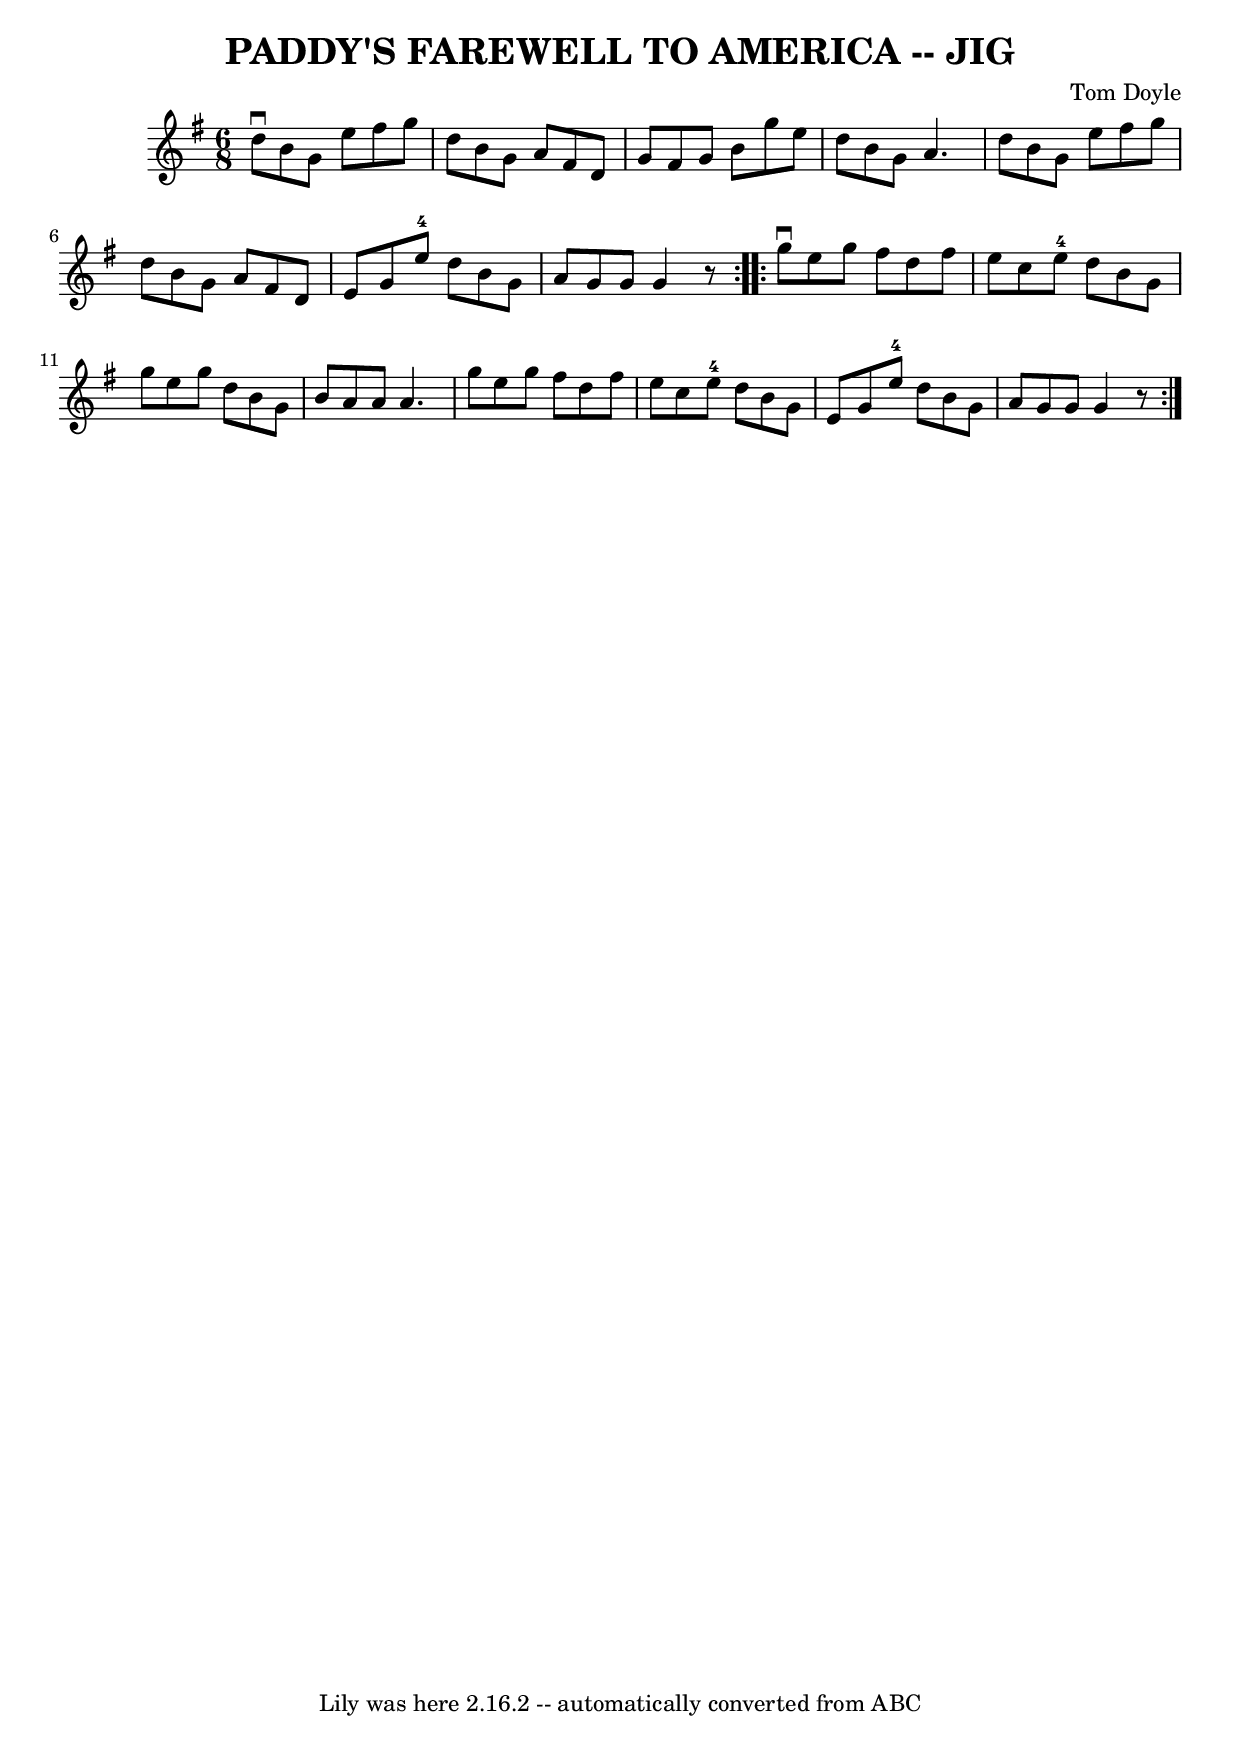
\version "2.16.2"
\include "Mammoth.ily"
\header {
  %% book = "Ryan's Mammoth Collection of Fiddle Tunes"
  composer = "Tom Doyle"
  crossRefNumber = "1"
  footnotes = ""
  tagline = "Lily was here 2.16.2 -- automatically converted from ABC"
  title = "PADDY'S FAREWELL TO AMERICA -- JIG"

}
voicedefault =  {



  \repeat volta 2 {

    \time 6/8 
    \key g \major
    d''8^\downbow b'8 g'8 e''8 fis''8 g''8  |
    d''8 b'8 g'8 a'8 fis'8 d'8    |
    g'8    
    fis'8 g'8 b'8 g''8 e''8    |
    d''8 b'8 g'8 a'4.     | |
    d''8 b'8 g'8 e''8 fis''8 g''8     |
    d''8 b'8 g'8 a'8 fis'8 d'8    |
    e'8 g'8   
    e''8-4 d''8 b'8 g'8    |
    a'8 g'8 g'8 g'4    r8   

  }     
  \repeat volta 2 {
    g''8^\downbow e''8 g''8 fis''8 d''8    
    fis''8    |
    e''8 c''8 e''8-4 d''8 b'8 g'8    |
    
    g''8 e''8 g''8 d''8 b'8 g'8    |
    b'8 a'8 a'8    
    a'4.    | |
    g''8 e''8 g''8 fis''8 d''8    
    fis''8    |
    e''8 c''8 e''8-4 d''8 b'8 g'8    |
    
    e'8 g'8 e''8-4 d''8 b'8 g'8    |
    a'8 g'8 g'8  
    g'4    r8   
  }   

}

\score{
  <<

    \context Staff="default"
    {
      \voicedefault 
      
    }

  >>
  \layout {
    
  }
  \midi {
  }

}
